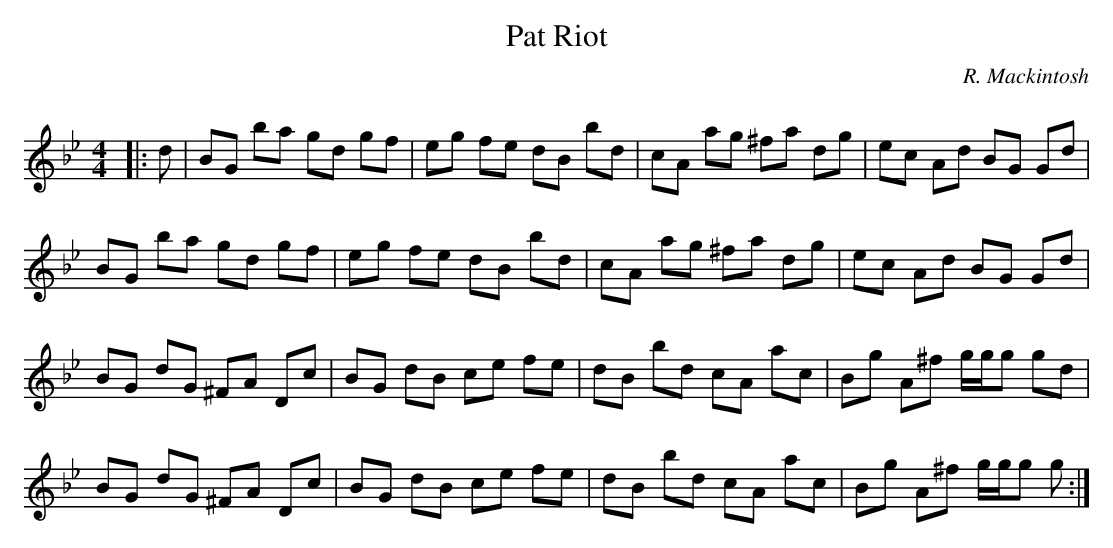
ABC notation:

X:1
T: Pat Riot
C:R. Mackintosh
Q: 232
K:Gm
M:4/4
L:1/8
|:d|BG ba gd gf|eg fe dB bd|cA ag ^fa dg|ec Ad BG Gd|
BG ba gd gf|eg fe dB bd|cA ag ^fa dg|ec Ad BG Gd|
BG dG ^FA Dc|BG dB ce fe|dB bd cA ac|Bg A^f g1/2g1/2g gd|
BG dG ^FA Dc|BG dB ce fe|dB bd cA ac|Bg A^f g1/2g1/2g g:|
